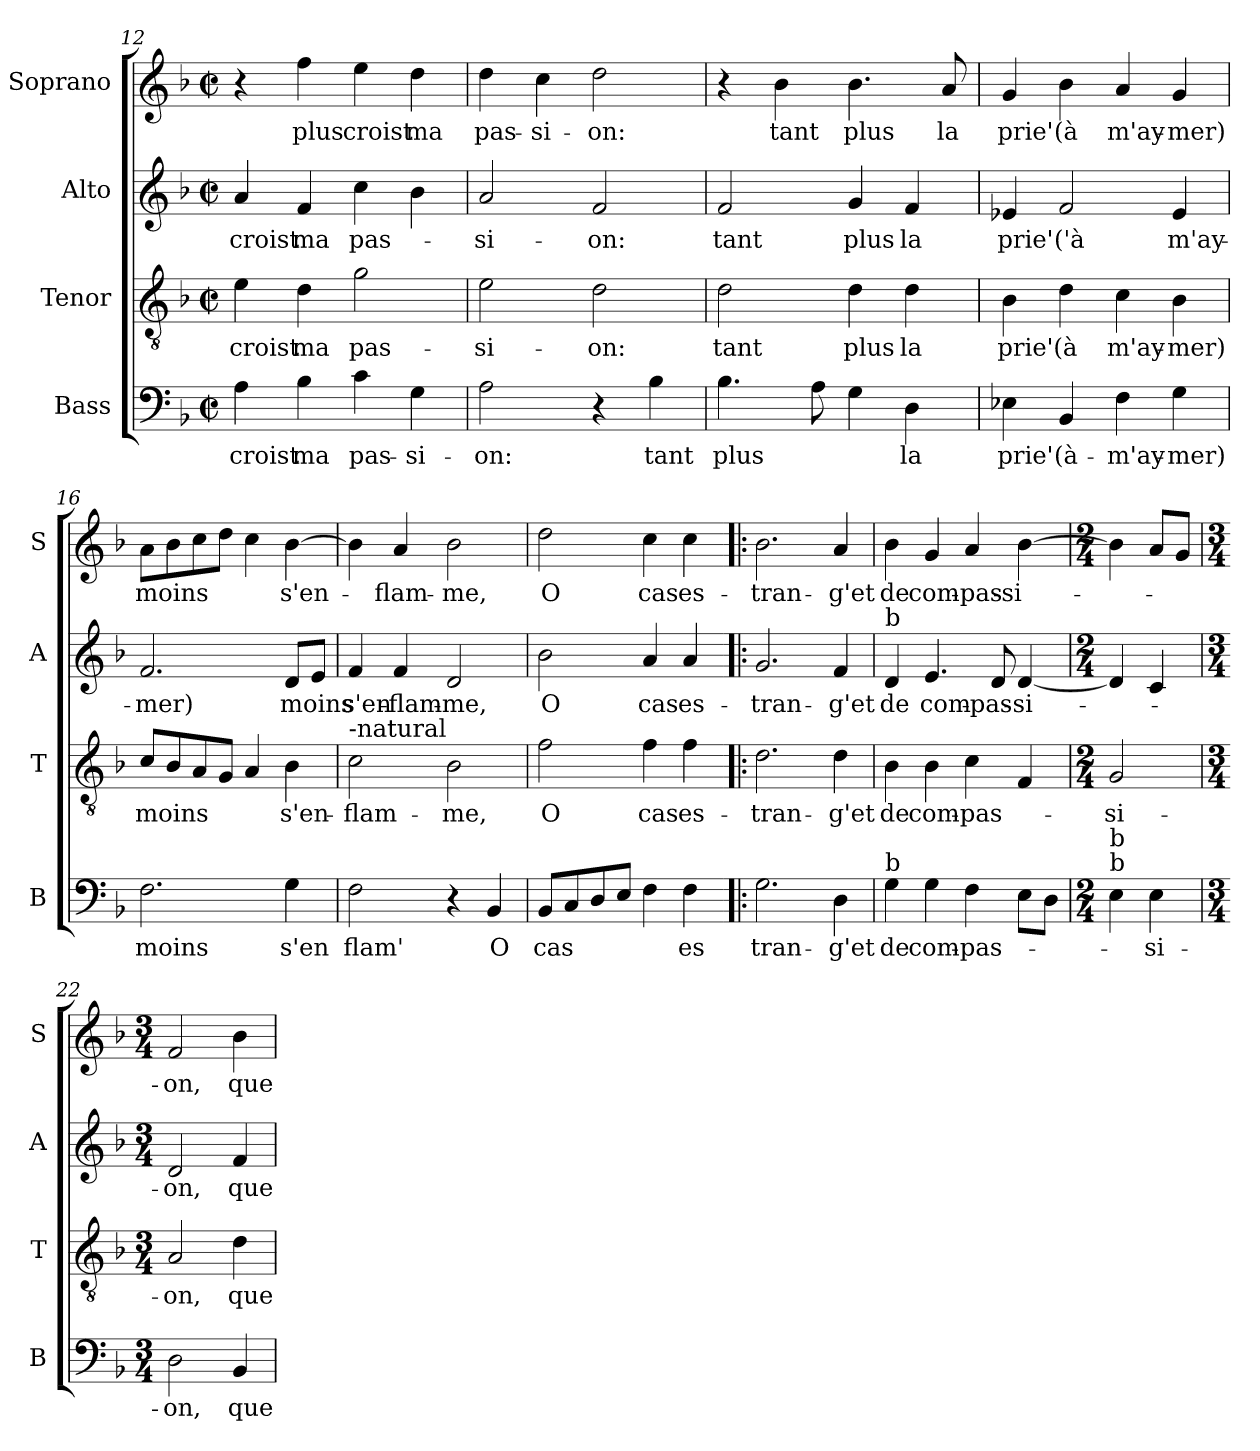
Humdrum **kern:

**kern	**text	**kern	**text	**kern	**text	**kern	**text
*part4	*part4	*part3	*part3	*part2	*part2	*part1	*part1
*staff4	*staff4	*staff3	*staff3	*staff2	*staff2	*staff1	*staff1
*I"Bass	*	*I"Tenor	*	*I"Alto	*	*I"Soprano	*
*I'B	*	*I'T	*	*I'A	*	*I'S	*
*clefF4	*	*clefGv2	*	*clefG2	*	*clefG2	*
*k[b-]	*	*k[b-]	*	*k[b-]	*	*k[b-]	*
*F:	*	*F:	*	*F:	*	*F:	*
*M2/2	*	*M2/2	*	*M2/2	*	*M2/2	*
*met(c|)	*	*met(c|)	*	*met(c|)	*	*met(c|)	*
=12	=12	=12	=12	=12	=12	=12	=12
!	!LO:LY:b	!	!LO:LY:b	!	!LO:LY:b	!	!
4A\	croist	4e\	croist	4a/	croist	4r	.
!	!LO:LY:b	!	!LO:LY:b	!	!LO:LY:b	!	!LO:LY:b
4B-\	ma	4d\	ma	4f/	ma	4ff\	plus
!	!LO:LY:b	!	!LO:LY:b	!	!LO:LY:b	!	!LO:LY:b
4c\	pas-	2g\	pas-	4cc\	pas-	4ee\	croist
!	!LO:LY:b	!	!	!	!	!	!LO:LY:b
4G\	-si-	.	.	4b-\	.	4dd\	ma
=13	=13	=13	=13	=13	=13	=13	=13
!	!LO:LY:b	!	!LO:LY:b	!	!LO:LY:b	!	!LO:LY:b
2A\	-on:	2e\	-si-	2a/	-si-	4dd\	pas-
!	!	!	!	!	!	!	!LO:LY:b
.	.	.	.	.	.	4cc\	-si-
!	!	!	!LO:LY:b	!	!LO:LY:b	!	!LO:LY:b
4r	.	2d\	-on:	2f/	-on:	2dd\	-on:
!	!LO:LY:b	!	!	!	!	!	!
4B-\	tant	.	.	.	.	.	.
=14	=14	=14	=14	=14	=14	=14	=14
!	!LO:LY:b	!	!LO:LY:b	!	!LO:LY:b	!	!
4.B-\	plus	2d\	tant	2f/	tant	4r	.
!	!	!	!	!	!	!	!LO:LY:b
.	.	.	.	.	.	4b-\	tant
8A\	.	.	.	.	.	.	.
!	!	!	!LO:LY:b	!	!LO:LY:b	!	!LO:LY:b
4G\	.	4d\	plus	4g/	plus	4.b-\	plus
!	!LO:LY:b	!	!LO:LY:b	!	!LO:LY:b	!	!
4D\	la	4d\	la	4f/	la	.	.
!	!	!	!	!	!	!	!LO:LY:b
.	.	.	.	.	.	8a/	la
!!LO:LB:g=z
=15	=15	=15	=15	=15	=15	=15	=15
!	!LO:LY:b	!	!LO:LY:b	!	!LO:LY:b	!	!LO:LY:b
4E-X\	prie'	4B-\	prie'(à	4e-X/	prie'	4g/	prie'
!	!LO:LY:b	!	!	!	!LO:LY:b	!	!LO:LY:b
4BB-/	(à-	4d\	.	2f/	('à	4b-\	(à
!	!LO:LY:b	!	!LO:LY:b	!	!	!	!LO:LY:b
4F\	-m'ay-	4c\	m'ay-	.	.	4a/	m'ay-
!	!LO:LY:b	!	!LO:LY:b	!	!LO:LY:b	!	!LO:LY:b
4G\	-mer)	4B-\	-mer)	4e-/	m'ay-	4g/	-mer)
=16	=16	=16	=16	=16	=16	=16	=16
!	!LO:LY:b	!	!LO:LY:b	!	!LO:LY:b	!	!LO:LY:b
2.F\	moins	8c/L	moins	2.f/	-mer)	8a\L	moins
.	.	8B-/	.	.	.	8b-\	.
.	.	8A/	.	.	.	8cc\	.
.	.	8G/J	.	.	.	8dd\J	.
.	.	4A/	.	.	.	4cc\	.
!	!LO:LY:b	!	!LO:LY:b	!	!LO:LY:b	!	!LO:LY:b
4G\	s'en	4B-\	s'en-	8d/L	moins	[4b-\	s'en-
.	.	.	.	8e/J	.	.	.
=17	=17	=17	=17	=17	=17	=17	=17
!	!	!LO:TX:a:t=-natural	!	!	!	!	!
!	!LO:LY:b	!	!LO:LY:b	!	!LO:LY:b	!	!
2F\	flam'	2c\	-flam-	4f/	s'en-	4b-\]	.
!	!	!	!	!	!LO:LY:b	!	!LO:LY:b
.	.	.	.	4f/	-flam-	4a/	-flam-
!	!	!	!LO:LY:b	!	!LO:LY:b	!	!LO:LY:b
4r	.	2B-\	-me,	2d/	-me,	2b-\	-me,
!	!LO:LY:b	!	!	!	!	!	!
4BB-/	O	.	.	.	.	.	.
=18	=18	=18	=18	=18	=18	=18	=18
!	!LO:LY:b	!	!LO:LY:b	!	!LO:LY:b	!	!LO:LY:b
8BB-/L	cas	2f\	O	2b-\	O	2dd\	O
8C/	.	.	.	.	.	.	.
8D/	.	.	.	.	.	.	.
8E/J	.	.	.	.	.	.	.
!	!	!	!LO:LY:b	!	!LO:LY:b	!	!LO:LY:b
4F\	.	4f\	cas	4a/	cas	4cc\	cas
!	!LO:LY:b	!	!LO:LY:b	!	!LO:LY:b	!	!LO:LY:b
4F\	es	4f\	es-	4a/	es-	4cc\	es-
=19!|:	=19!|:	=19!|:	=19!|:	=19!|:	=19!|:	=19!|:	=19!|:
!	!LO:LY:b	!	!LO:LY:b	!	!LO:LY:b	!	!LO:LY:b
2.G\	tran-	2.d\	-tran-	2.g/	-tran-	2.b-\	-tran-
!	!LO:LY:b	!	!LO:LY:b	!	!LO:LY:b	!	!LO:LY:b
4D\	-g'et	4d\	-g'et	4f/	-g'et	4a/	-g'et
=20	=20	=20	=20	=20	=20	=20	=20
!	!	!	!	!LO:TX:a:t=b	!	!	!
!LO:TX:a:t=b	!	!	!	!	!	!	!
!	!LO:LY:b	!	!LO:LY:b	!	!LO:LY:b	!	!LO:LY:b
4G\	de	4B-\	de	4d/	de	4b-\	de
!	!LO:LY:b	!	!LO:LY:b	!	!LO:LY:b	!	!LO:LY:b
4G\	com-	4B-\	com-	4.e/	com-	4g/	com-
!	!LO:LY:b	!	!LO:LY:b	!	!	!	!LO:LY:b
4F\	-pas-	4c\	-pas-	.	.	4a/	-pas-
!	!	!	!	!	!LO:LY:b	!	!
.	.	.	.	8d/	-pas-	.	.
!	!	!	!	!	!LO:LY:b	!	!LO:LY:b
8E\L	.	4F/	.	[4d/	-si-	[4b-\	-si-
8D\J	.	.	.	.	.	.	.
!!LO:LB:g=z
=21	=21	=21	=21	=21	=21	=21	=21
*M2/4	*	*M2/4	*	*M2/4	*	*M2/4	*
!LO:TX:a:t=b	!	!	!	!	!	!	!
!LO:TX:a:t=b	!	!	!	!	!	!	!
!	!	!	!LO:LY:b	!	!	!	!
4E\	.	2G/	-si-	4d/]	.	4b-\]	.
!	!LO:LY:b	!	!	!	!	!	!
4E\	-si-	.	.	4c/	.	8a/L	.
.	.	.	.	.	.	8g/J	.
=22	=22	=22	=22	=22	=22	=22	=22
*M3/4	*	*M3/4	*	*M3/4	*	*M3/4	*
!	!LO:LY:b	!	!LO:LY:b	!	!LO:LY:b	!	!LO:LY:b
2D\	-on,	2A/	-on,	2d/	-on,	2f/	-on,
!	!LO:LY:b	!	!LO:LY:b	!	!LO:LY:b	!	!LO:LY:b
4BB-/	que	4d\	que	4f/	que	4b-\	que
=	=	=	=	=	=	=	=
*-	*-	*-	*-	*-	*-	*-	*-
